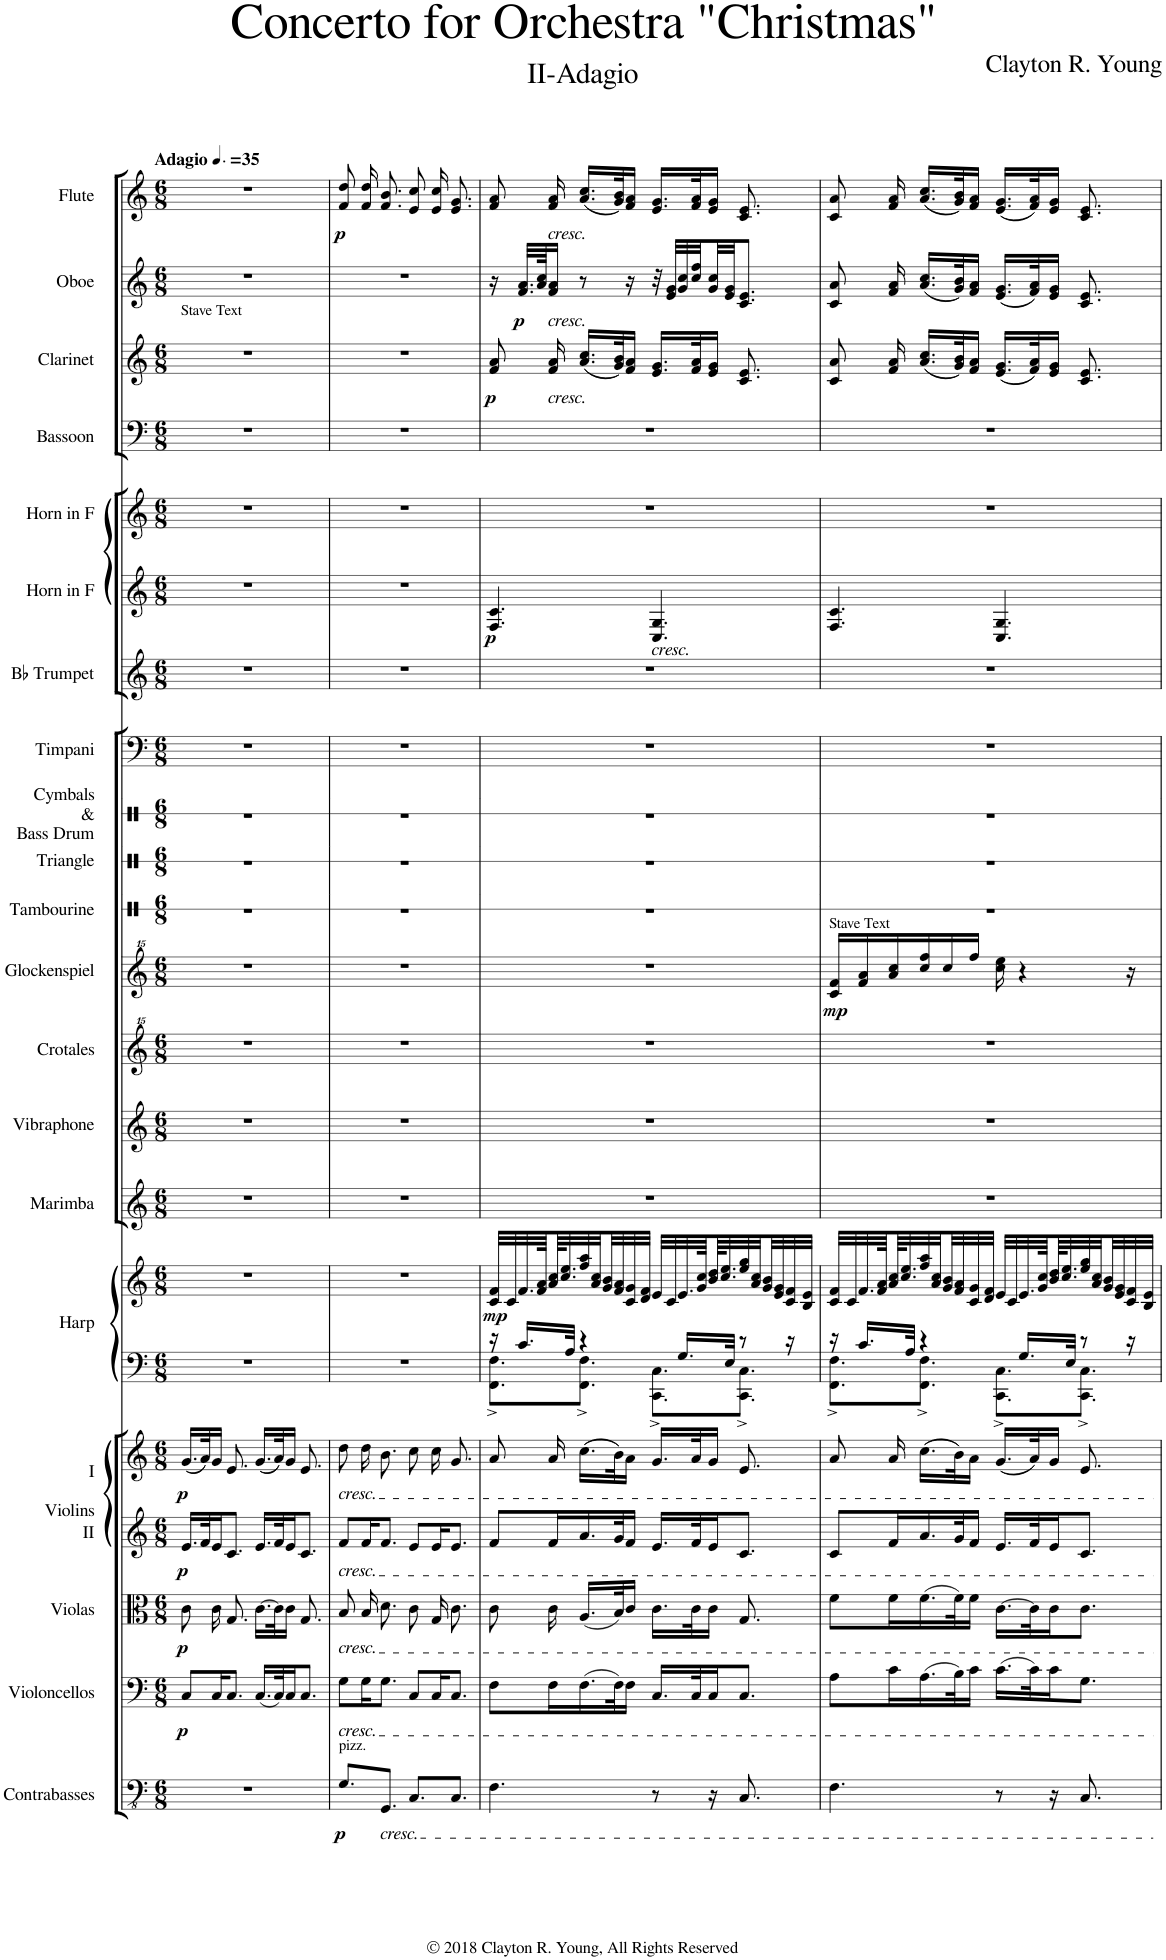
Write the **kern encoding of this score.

**kern	**dynam	**kern	**dynam	**kern	**dynam	**kern	**dynam	**kern	**dynam	**kern	**kern	**dynam	**kern	**kern	**kern	**kern	**dynam	**kern	**kern	**kern	**kern	**kern	**kern	**dynam	**kern	**kern	**kern	**dynam	**kern	**dynam	**kern	**dynam
*part21	*part21	*part20	*part20	*part19	*part19	*part18	*part18	*part17	*part17	*part16	*part16	*part16	*part15	*part14	*part13	*part12	*part12	*part11	*part10	*part9	*part8	*part7	*part6	*part6	*part5	*part4	*part3	*part3	*part2	*part2	*part1	*part1
*staff22	*staff22	*staff21	*staff21	*staff20	*staff20	*staff19	*staff19	*staff18	*staff18	*staff17	*staff16	*staff16/17	*staff15	*staff14	*staff13	*staff12	*staff12	*staff11	*staff10	*staff9	*staff8	*staff7	*staff6	*staff6	*staff5	*staff4	*staff3	*staff3	*staff2	*staff2	*staff1	*staff1
*I"Contrabasses	*	*I"Violoncellos	*	*I"Violas	*	*I"II	*	*I"I  Violins	*	*I"Harp	*	*	*I"Marimba	*I"Vibraphone	*I"Crotales	*I"Glockenspiel	*	*I"Tambourine	*I"Triangle	*I"Cymbals &amp; Bass Drum	*I"Timpani	*I"Bb Trumpet	*I"Horn in F	*	*I"Horn in F	*I"Bassoon	*I"Clarinet	*	*I"Oboe	*	*I"Flute	*
*I'Cbs.	*	*I'Vcs.	*	*I'Vlas.	*	*I'II	*	*I'I  Vlns.	*	*I'Hrp.	*	*	*I'Mrm.	*I'Vib.	*I'Cro.	*I'Glk.	*	*I'Tamb.	*I'Trgl.	*I'Cymb. B. Dr.	*I'Timp.	*I'Bb Tpt.	*	*	*	*I'Bsn.	*I'Cl.	*	*I'Ob.	*	*I'Fl.	*
*	*	*	*	*	*	*	*	*	*	*	*	*	*	*	*	*	*	*stria1	*stria1	*stria1	*	*	*	*	*	*	*	*	*	*	*	*
*clefFv4	*	*clefF4	*	*clefC3	*	*clefG2	*	*clefG2	*	*clefF4	*clefG2	*	*clefG2	*clefG2	*clefG^^2	*clefG^^2	*	*clefX	*clefX	*clefX	*clefF4	*clefG2	*clefG2	*	*clefG2	*clefF4	*clefG2	*	*clefG2	*	*clefG2	*
*	*	*	*	*	*	*	*	*ITrd1c2	*	*ITrd5c9	*ITrd5c9	*	*	*	*	*	*	*	*	*	*	*ITrd7c12	*ITrd4c7	*	*	*	*	*	*	*	*	*
*k[]	*	*k[]	*	*k[]	*	*k[]	*	*k[]	*	*k[]	*k[]	*	*k[]	*k[]	*k[]	*k[]	*	*k[]	*k[]	*k[]	*k[]	*k[]	*k[]	*	*k[]	*k[]	*k[]	*	*k[]	*	*k[]	*
*M6/8	*	*M6/8	*	*M6/8	*	*M6/8	*	*M6/8	*	*M6/8	*M6/8	*	*M6/8	*M6/8	*M6/8	*M6/8	*	*M6/8	*M6/8	*M6/8	*M6/8	*M6/8	*M6/8	*	*M6/8	*M6/8	*M6/8	*	*M6/8	*	*M6/8	*
*MM53	*	*MM53	*	*MM53	*	*MM53	*	*MM53	*	*MM53	*MM53	*	*MM53	*MM53	*MM53	*MM53	*	*MM53	*MM53	*MM53	*MM53	*MM53	*MM53	*	*MM53	*MM53	*MM53	*	*MM53	*	*MM53	*
=1	=1	=1	=1	=1	=1	=1	=1	=1	=1	=1	=1	=1	=1	=1	=1	=1	=1	=1	=1	=1	=1	=1	=1	=1	=1	=1	=1	=1	=1	=1	=1	=1
!	!	!	!	!	!	!	!	!	!	!	!	!	!	!	!	!	!	!	!	!	!	!	!	!	!	!	!	!	!	!	!LO:TX:a:B:t=Adagio	!
!	!	!	!	!	!	!	!	!	!	!	!	!	!	!	!	!	!	!	!	!	!	!	!	!	!	!	!LO:TX:a:t=Stave Text	!	!	!	!	!
!	!	!	!LO:DY:b	!	!LO:DY:b	!	!LO:DY:b	!	!LO:DY:b	!	!	!	!	!	!	!	!	!	!	!	!	!	!	!	!	!	!	!	!	!	!	!
2.r	.	8C/L	p	8c\	p	16.e/LL	p	((16.g/LL	p	2.r	2.r	.	2.r	2.r	2.r	2.r	.	2.r	2.r	2.r	2.r	2.r	2.r	.	2.r	2.r	2.r	.	2.r	.	2.r	.
.	.	.	.	.	.	32f/K	.	32a/K))	.	.	.	.	.	.	.	.	.	.	.	.	.	.	.	.	.	.	.	.	.	.	.	.
.	.	16C/K	.	16c\	.	16e/J	.	16g/JJ	.	.	.	.	.	.	.	.	.	.	.	.	.	.	.	.	.	.	.	.	.	.	.	.
.	.	8.C/J	.	8.G/	.	8.c/J	.	8.e/	.	.	.	.	.	.	.	.	.	.	.	.	.	.	.	.	.	.	.	.	.	.	.	.
.	.	(16.C/LL	.	[16.c\LL	.	16.e/LL	.	((16.g/LL	.	.	.	.	.	.	.	.	.	.	.	.	.	.	.	.	.	.	.	.	.	.	.	.
.	.	32C/K)	.	32c\K]	.	32f/K	.	32a/K))	.	.	.	.	.	.	.	.	.	.	.	.	.	.	.	.	.	.	.	.	.	.	.	.
.	.	16C/J	.	16c\JJ	.	16e/J	.	16g/JJ	.	.	.	.	.	.	.	.	.	.	.	.	.	.	.	.	.	.	.	.	.	.	.	.
.	.	8.C/J	.	8.G/	.	8.c/J	.	8.e/	.	.	.	.	.	.	.	.	.	.	.	.	.	.	.	.	.	.	.	.	.	.	.	.
=2	=2	=2	=2	=2	=2	=2	=2	=2	=2	=2	=2	=2	=2	=2	=2	=2	=2	=2	=2	=2	=2	=2	=2	=2	=2	=2	=2	=2	=2	=2	=2	=2
!	!	!	!	!	!	!	!	!LO:TX:b:i:t=cresc.	!	!	!	!	!	!	!	!	!	!	!	!	!	!	!	!	!	!	!	!	!	!	!	!
!	!	!	!	!	!	!LO:TX:b:i:t=cresc.	!	!	!	!	!	!	!	!	!	!	!	!	!	!	!	!	!	!	!	!	!	!	!	!	!	!
!	!	!	!	!LO:TX:b:i:t=cresc.	!	!	!	!	!	!	!	!	!	!	!	!	!	!	!	!	!	!	!	!	!	!	!	!	!	!	!	!
!	!	!LO:TX:b:i:t=cresc.	!	!	!	!	!	!	!	!	!	!	!	!	!	!	!	!	!	!	!	!	!	!	!	!	!	!	!	!	!	!
!LO:TX:a:t=pizz.	!	!	!	!	!	!	!	!	!	!	!	!	!	!	!	!	!	!	!	!	!	!	!	!	!	!	!	!	!	!	!	!
!	!LO:DY:b	!	!	!	!	!	!	!	!	!	!	!	!	!	!	!	!	!	!	!	!	!	!	!	!	!	!	!	!	!	!	!LO:DY:b
8.GG/L	p	8G\L	.	8B/	.	8f/L	.	8dd\	.	2.r	2.r	.	2.r	2.r	2.r	2.r	.	2.r	2.r	2.r	2.r	2.r	2.r	.	2.r	2.r	2.r	.	2.r	.	8f/ 8dd/	p
.	.	16G\K	.	16B/	.	16f/K	.	16dd\	.	.	.	.	.	.	.	.	.	.	.	.	.	.	.	.	.	.	.	.	.	.	16f/ 16dd/	.
!LO:TX:b:i:t=cresc.	!	!	!	!	!	!	!	!	!	!	!	!	!	!	!	!	!	!	!	!	!	!	!	!	!	!	!	!	!	!	!	!
8.GGG/J	.	8.G\J	.	8.d\	.	8.f/J	.	8.b\	.	.	.	.	.	.	.	.	.	.	.	.	.	.	.	.	.	.	.	.	.	.	8.f/ 8.b/	.
8.CC/L	.	8C/L	.	8c\	.	8e/L	.	8cc\	.	.	.	.	.	.	.	.	.	.	.	.	.	.	.	.	.	.	.	.	.	.	8e/ 8cc/	.
.	.	16C/K	.	16G/	.	16e/K	.	16cc\	.	.	.	.	.	.	.	.	.	.	.	.	.	.	.	.	.	.	.	.	.	.	16e/ 16cc/	.
8.CC/J	.	8.C/J	.	8.c\	.	8.e/J	.	8.g/	.	.	.	.	.	.	.	.	.	.	.	.	.	.	.	.	.	.	.	.	.	.	8.e/ 8.g/	.
=3	=3	=3	=3	=3	=3	=3	=3	=3	=3	=3	=3	=3	=3	=3	=3	=3	=3	=3	=3	=3	=3	=3	=3	=3	=3	=3	=3	=3	=3	=3	=3	=3
*	*	*	*	*	*	*	*	*	*	*^	*	*	*	*	*	*	*	*	*	*	*	*	*	*	*	*	*	*	*	*	*	*
!	!	!	!	!	!	!	!	!	!	!	!	!	!LO:DY:b	!	!	!	!	!	!	!	!	!	!	!	!LO:DY:b	!	!	!	!LO:DY:b	!	!	!	!
4.FF\	.	8F\L	.	8c\	.	8f/L	.	8a/	.	16r	8.FF\^ 8.F\^L	32c/ 32f/LLL	mp	2.r	2.r	2.r	2.r	.	2.r	2.r	2.r	2.r	2.r	4.F/ 4.c/	p	2.r	2.r	8f/ 8a/	p	16r	.	8f/ 8a/	.
.	.	.	.	.	.	.	.	.	.	.	.	32c/	.	.	.	.	.	.	.	.	.	.	.	.	.	.	.	.	.	.	.	.	.
!	!	!	!	!	!	!	!	!	!	!	!	!	!	!	!	!	!	!	!	!	!	!	!	!	!	!	!	!	!	!	!LO:DY:b	!	!
.	.	.	.	.	.	.	.	.	.	16.c/LL	.	32.f/	.	.	.	.	.	.	.	.	.	.	.	.	.	.	.	.	.	32.f/ 32.a/LLL	p	.	.
.	.	.	.	.	.	.	.	.	.	.	.	64f/ 64a/L	.	.	.	.	.	.	.	.	.	.	.	.	.	.	.	.	.	64a/ 64cc/JK	.	.	.
!	!	!	!	!	!	!	!	!	!	!	!	!	!	!	!	!	!	!	!	!	!	!	!	!	!	!	!	!	!	!	!	!LO:TX:b:i:t=cresc.	!
!	!	!	!	!	!	!	!	!	!	!	!	!	!	!	!	!	!	!	!	!	!	!	!	!	!	!	!	!	!	!LO:TX:b:i:t=cresc.	!	!	!
!	!	!	!	!	!	!	!	!	!	!	!	!	!	!	!	!	!	!	!	!	!	!	!	!	!	!	!	!LO:TX:b:i:t=cresc.	!	!	!	!	!
.	.	16F\L	.	16c\	.	16f/L	.	16a/	.	.	.	64a/ 64cc/J	.	.	.	.	.	.	.	.	.	.	.	.	.	.	.	16f/ 16a/	.	16f/ 16a/JJ	.	16f/ 16a/	.
.	.	.	.	.	.	.	.	.	.	.	.	32.cc/ 32.ee/	.	.	.	.	.	.	.	.	.	.	.	.	.	.	.	.	.	.	.	.	.
.	.	.	.	.	.	.	.	.	.	32A/JJk	.	.	.	.	.	.	.	.	.	.	.	.	.	.	.	.	.	.	.	.	.	.	.
.	.	(16.F\	.	(16.A/LL	.	16.a/	.	((16.cc\LL	.	4r	8.FF\^ 8.F\^J	32ff/ 32aa/	.	.	.	.	.	.	.	.	.	.	.	.	.	.	.	((16.a/ 16.cc/LL	.	8r	.	((16.a/ 16.cc/LL	.
.	.	.	.	.	.	.	.	.	.	.	.	32a/ 32cc/	.	.	.	.	.	.	.	.	.	.	.	.	.	.	.	.	.	.	.	.	.
.	.	.	.	.	.	.	.	.	.	.	.	32g/ 32b/	.	.	.	.	.	.	.	.	.	.	.	.	.	.	.	.	.	.	.	.	.
.	.	32F\K)	.	32B/K)	.	32g/K	.	32b\K))	.	.	.	32f/ 32a/	.	.	.	.	.	.	.	.	.	.	.	.	.	.	.	32g/ 32b/K))	.	.	.	32g/ 32b/K))	.
.	.	16F\JJ	.	16c/JJ	.	16f/JJ	.	16a\JJ	.	.	.	32c/ 32g/	.	.	.	.	.	.	.	.	.	.	.	.	.	.	.	16f/ 16a/JJ	.	16r	.	16f/ 16a/JJ	.
.	.	.	.	.	.	.	.	.	.	.	.	32d/ 32f/JJJ	.	.	.	.	.	.	.	.	.	.	.	.	.	.	.	.	.	.	.	.	.
!	!	!	!	!	!	!	!	!	!	!	!	!	!	!	!	!	!	!	!	!	!	!	!	!LO:TX:b:i:t=cresc.	!	!	!	!	!	!	!	!	!
8r	.	16.C/LL	.	16.c\LL	.	16.e/LL	.	16.g/LL	.	.	8.CC\^ 8.C\^L	32e/LLL	.	.	.	.	.	.	.	.	.	.	.	4.C/ 4.G/	.	.	.	16.e/ 16.g/LL	.	32r	.	16.e/ 16.g/LL	.
.	.	.	.	.	.	.	.	.	.	.	.	32c/	.	.	.	.	.	.	.	.	.	.	.	.	.	.	.	.	.	32e/ 32g/LLL	.	.	.
.	.	.	.	.	.	.	.	.	.	16.G/LL	.	32.e/	.	.	.	.	.	.	.	.	.	.	.	.	.	.	.	.	.	32g/ 32cc/	.	.	.
.	.	32C/K	.	32c\K	.	32f/K	.	32a/K	.	.	.	.	.	.	.	.	.	.	.	.	.	.	.	.	.	.	.	32f/ 32a/K	.	32cc/ 32ff/	.	32f/ 32a/K	.
.	.	.	.	.	.	.	.	.	.	.	.	64g/ 64cc/L	.	.	.	.	.	.	.	.	.	.	.	.	.	.	.	.	.	.	.	.	.
16r	.	16C/J	.	16c\JJ	.	16e/J	.	16g/JJ	.	.	.	64b/ 64dd/J	.	.	.	.	.	.	.	.	.	.	.	.	.	.	.	16e/ 16g/JJ	.	32g/ 32cc/	.	16e/ 16g/JJ	.
.	.	.	.	.	.	.	.	.	.	.	.	32.cc/ 32.ee/	.	.	.	.	.	.	.	.	.	.	.	.	.	.	.	.	.	.	.	.	.
.	.	.	.	.	.	.	.	.	.	32E/JJk	.	.	.	.	.	.	.	.	.	.	.	.	.	.	.	.	.	.	.	32e/ 32g/JJ	.	.	.
8.CC/	.	8.C/J	.	8.G/	.	8.c/J	.	8.e/	.	8r	8.CC\^ 8.C\^J	32ee/ 32gg/	.	.	.	.	.	.	.	.	.	.	.	.	.	.	.	8.c/ 8.e/	.	8.c/ 8.e/J	.	8.c/ 8.e/	.
.	.	.	.	.	.	.	.	.	.	.	.	32a/ 32cc/	.	.	.	.	.	.	.	.	.	.	.	.	.	.	.	.	.	.	.	.	.
.	.	.	.	.	.	.	.	.	.	.	.	32g/ 32b/	.	.	.	.	.	.	.	.	.	.	.	.	.	.	.	.	.	.	.	.	.
.	.	.	.	.	.	.	.	.	.	.	.	32e/ 32g/	.	.	.	.	.	.	.	.	.	.	.	.	.	.	.	.	.	.	.	.	.
.	.	.	.	.	.	.	.	.	.	16r	.	32c/ 32f/	.	.	.	.	.	.	.	.	.	.	.	.	.	.	.	.	.	.	.	.	.
.	.	.	.	.	.	.	.	.	.	.	.	32B/ 32e/JJJ	.	.	.	.	.	.	.	.	.	.	.	.	.	.	.	.	.	.	.	.	.
=4	=4	=4	=4	=4	=4	=4	=4	=4	=4	=4	=4	=4	=4	=4	=4	=4	=4	=4	=4	=4	=4	=4	=4	=4	=4	=4	=4	=4	=4	=4	=4	=4	=4
!	!	!	!	!	!	!	!	!	!	!	!	!	!	!	!	!	!LO:TX:a:t=Stave Text	!	!	!	!	!	!	!	!	!	!	!	!	!	!	!	!
!	!	!	!	!	!	!	!	!	!	!	!	!	!	!	!	!	!	!LO:DY:b	!	!	!	!	!	!	!	!	!	!	!	!	!	!	!
4.FF\	.	8A\L	.	8f\L	.	8c/L	.	8a/	.	16r	8.FF\^ 8.F\^L	32c/ 32f/LLL	.	2.r	2.r	2.r	16ccc/ 16fff/LL	mp	2.r	2.r	2.r	2.r	2.r	4.F/ 4.c/	.	2.r	2.r	8c/ 8a/	.	8c/ 8a/	.	8c/ 8a/	.
.	.	.	.	.	.	.	.	.	.	.	.	32c/	.	.	.	.	.	.	.	.	.	.	.	.	.	.	.	.	.	.	.	.	.
.	.	.	.	.	.	.	.	.	.	16.c/LL	.	32.f/	.	.	.	.	16fff/ 16aaa/	.	.	.	.	.	.	.	.	.	.	.	.	.	.	.	.
.	.	.	.	.	.	.	.	.	.	.	.	64f/ 64a/L	.	.	.	.	.	.	.	.	.	.	.	.	.	.	.	.	.	.	.	.	.
.	.	16c\L	.	16f\L	.	16f/L	.	16a/	.	.	.	64a/ 64cc/J	.	.	.	.	16aaa/ 16cccc/	.	.	.	.	.	.	.	.	.	.	16f/ 16a/	.	16f/ 16a/	.	16f/ 16a/	.
.	.	.	.	.	.	.	.	.	.	.	.	32.cc/ 32.ee/	.	.	.	.	.	.	.	.	.	.	.	.	.	.	.	.	.	.	.	.	.
.	.	.	.	.	.	.	.	.	.	32A/JJk	.	.	.	.	.	.	.	.	.	.	.	.	.	.	.	.	.	.	.	.	.	.	.
.	.	(16.A\	.	(16.f\	.	16.a/	.	((16.cc\LL	.	4r	8.FF\^ 8.F\^J	32ff/ 32aa/	.	.	.	.	16cccc/ 16ffff/	.	.	.	.	.	.	.	.	.	.	((16.a/ 16.cc/LL	.	((16.a/ 16.cc/LL	.	((16.a/ 16.cc/LL	.
.	.	.	.	.	.	.	.	.	.	.	.	32a/ 32cc/	.	.	.	.	.	.	.	.	.	.	.	.	.	.	.	.	.	.	.	.	.
.	.	.	.	.	.	.	.	.	.	.	.	32g/ 32b/	.	.	.	.	16cccc/	.	.	.	.	.	.	.	.	.	.	.	.	.	.	.	.
.	.	32B\K)	.	32f\K)	.	32g/K	.	32b\K))	.	.	.	32f/ 32a/	.	.	.	.	.	.	.	.	.	.	.	.	.	.	.	32g/ 32b/K))	.	32g/ 32b/K))	.	32g/ 32b/K))	.
.	.	16c\JJ	.	16f\JJ	.	16f/JJ	.	16a\JJ	.	.	.	32c/ 32g/	.	.	.	.	16ffff/JJ	.	.	.	.	.	.	.	.	.	.	16f/ 16a/JJ	.	16f/ 16a/JJ	.	16f/ 16a/JJ	.
.	.	.	.	.	.	.	.	.	.	.	.	32d/ 32f/JJJ	.	.	.	.	.	.	.	.	.	.	.	.	.	.	.	.	.	.	.	.	.
8r	.	(16.c\LL	.	[16.c\LL	.	16.e/LL	.	((16.g/LL	.	.	8.CC\^ 8.C\^L	32e/LLL	.	.	.	.	16cccc\ 16eeee\	.	.	.	.	.	.	4.C/ 4.G/	.	.	.	((16.e/ 16.g/LL	.	((16.e/ 16.g/LL	.	((16.e/ 16.g/LL	.
.	.	.	.	.	.	.	.	.	.	.	.	32c/	.	.	.	.	.	.	.	.	.	.	.	.	.	.	.	.	.	.	.	.	.
.	.	.	.	.	.	.	.	.	.	16.G/LL	.	32.e/	.	.	.	.	4r	.	.	.	.	.	.	.	.	.	.	.	.	.	.	.	.
.	.	32c\K)	.	32c\K]	.	32f/K	.	32a/K))	.	.	.	.	.	.	.	.	.	.	.	.	.	.	.	.	.	.	.	32f/ 32a/K))	.	32f/ 32a/K))	.	32f/ 32a/K))	.
.	.	.	.	.	.	.	.	.	.	.	.	64g/ 64cc/L	.	.	.	.	.	.	.	.	.	.	.	.	.	.	.	.	.	.	.	.	.
16r	.	16c\J	.	16c\J	.	16e/J	.	16g/JJ	.	.	.	64b/ 64dd/J	.	.	.	.	.	.	.	.	.	.	.	.	.	.	.	16e/ 16g/JJ	.	16e/ 16g/JJ	.	16e/ 16g/JJ	.
.	.	.	.	.	.	.	.	.	.	.	.	32.cc/ 32.ee/	.	.	.	.	.	.	.	.	.	.	.	.	.	.	.	.	.	.	.	.	.
.	.	.	.	.	.	.	.	.	.	32E/JJk	.	.	.	.	.	.	.	.	.	.	.	.	.	.	.	.	.	.	.	.	.	.	.
8.CC/	.	8.G\J	.	8.c\J	.	8.c/J	.	8.e/	.	8r	8.CC\^ 8.C\^J	32ee/ 32gg/	.	.	.	.	.	.	.	.	.	.	.	.	.	.	.	8.c/ 8.e/	.	8.c/ 8.e/	.	8.c/ 8.e/	.
.	.	.	.	.	.	.	.	.	.	.	.	32a/ 32cc/	.	.	.	.	.	.	.	.	.	.	.	.	.	.	.	.	.	.	.	.	.
.	.	.	.	.	.	.	.	.	.	.	.	32g/ 32b/	.	.	.	.	.	.	.	.	.	.	.	.	.	.	.	.	.	.	.	.	.
.	.	.	.	.	.	.	.	.	.	.	.	32e/ 32g/	.	.	.	.	.	.	.	.	.	.	.	.	.	.	.	.	.	.	.	.	.
.	.	.	.	.	.	.	.	.	.	16r	.	32c/ 32f/	.	.	.	.	16r	.	.	.	.	.	.	.	.	.	.	.	.	.	.	.	.
.	.	.	.	.	.	.	.	.	.	.	.	32B/ 32e/JJJ	.	.	.	.	.	.	.	.	.	.	.	.	.	.	.	.	.	.	.	.	.
*	*	*	*	*	*	*	*	*	*	*v	*v	*	*	*	*	*	*	*	*	*	*	*	*	*	*	*	*	*	*	*	*	*	*
=	=	=	=	=	=	=	=	=	=	=	=	=	=	=	=	=	=	=	=	=	=	=	=	=	=	=	=	=	=	=	=	=
*-	*-	*-	*-	*-	*-	*-	*-	*-	*-	*-	*-	*-	*-	*-	*-	*-	*-	*-	*-	*-	*-	*-	*-	*-	*-	*-	*-	*-	*-	*-	*-	*-
